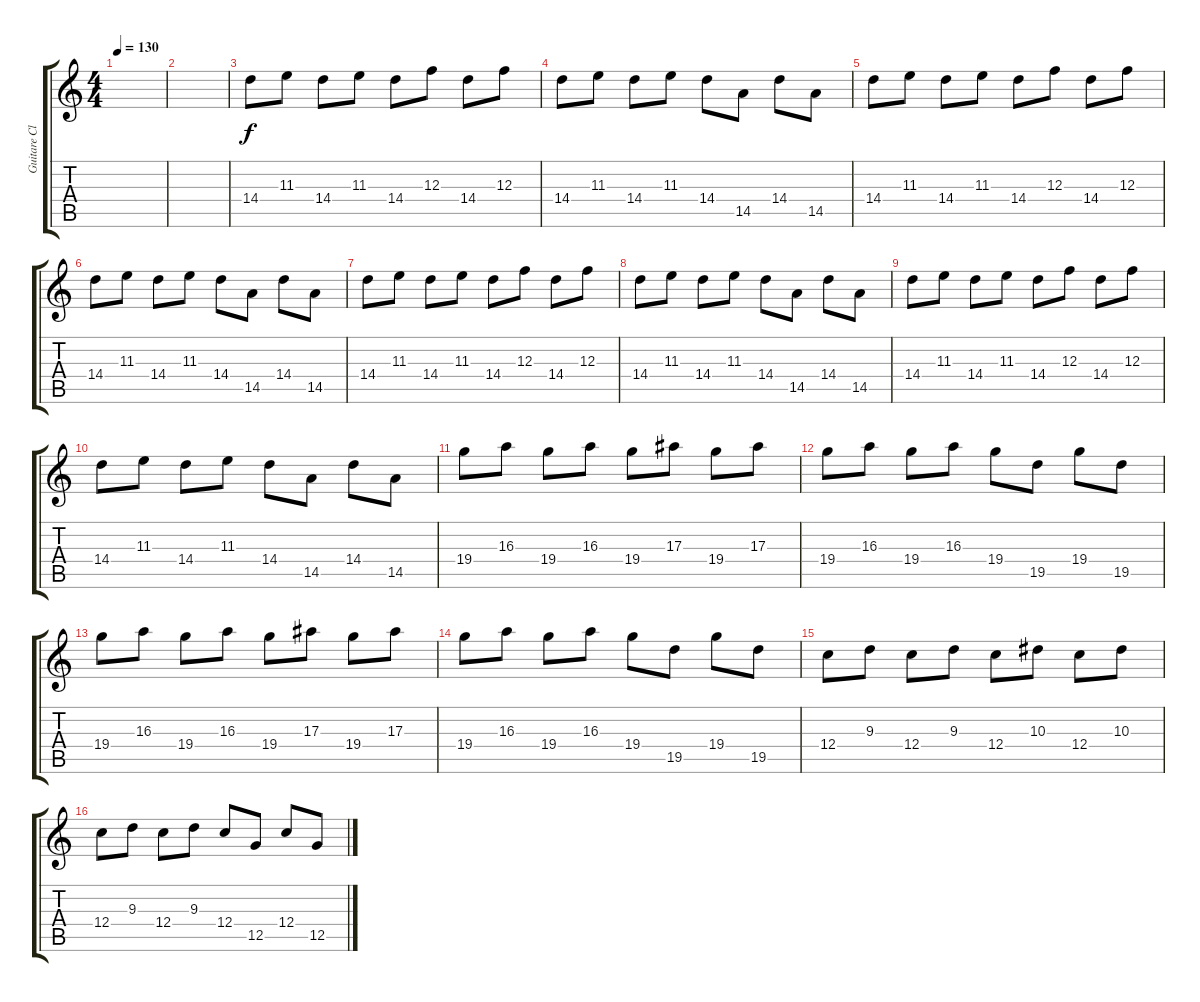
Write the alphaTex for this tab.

\track ("Guitare Clair" "Guitare Cl") {instrument acousticguitarsteel}
\staff {score tabs}
\tuning (D4 A3 F3 C3 G2 D2) {hide}
\ts (4 4)
\tempo 130
\clef g2
\ks c
|
|
14.4.8 11.3.8 14.4.8 11.3.8 14.4.8 12.3.8 14.4.8 12.3.8 |
14.4.8 11.3.8 14.4.8 11.3.8 14.4.8 14.5.8 14.4.8 14.5.8 |
14.4.8 11.3.8 14.4.8 11.3.8 14.4.8 12.3.8 14.4.8 12.3.8 |
14.4.8 11.3.8 14.4.8 11.3.8 14.4.8 14.5.8 14.4.8 14.5.8 |
14.4.8 11.3.8 14.4.8 11.3.8 14.4.8 12.3.8 14.4.8 12.3.8 |
14.4.8 11.3.8 14.4.8 11.3.8 14.4.8 14.5.8 14.4.8 14.5.8 |
14.4.8 11.3.8 14.4.8 11.3.8 14.4.8 12.3.8 14.4.8 12.3.8 |
14.4.8 11.3.8 14.4.8 11.3.8 14.4.8 14.5.8 14.4.8 14.5.8 |
19.4.8 16.3.8 19.4.8 16.3.8 19.4.8 17.3.8 19.4.8 17.3.8 |
19.4.8 16.3.8 19.4.8 16.3.8 19.4.8 19.5.8 19.4.8 19.5.8 |
19.4.8 16.3.8 19.4.8 16.3.8 19.4.8 17.3.8 19.4.8 17.3.8 |
19.4.8 16.3.8 19.4.8 16.3.8 19.4.8 19.5.8 19.4.8 19.5.8 |
12.4.8 9.3.8 12.4.8 9.3.8 12.4.8 10.3.8 12.4.8 10.3.8 |
12.4.8 9.3.8 12.4.8 9.3.8 12.4.8 12.5.8 12.4.8 12.5.8
